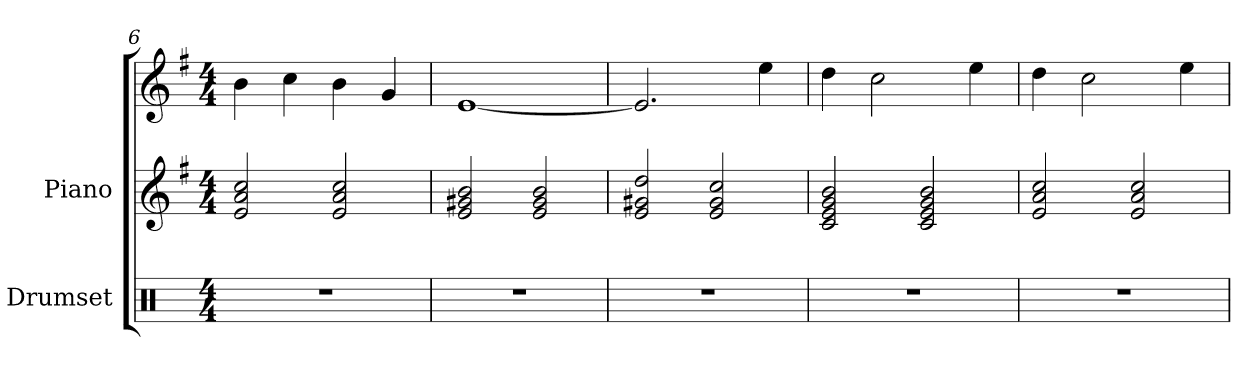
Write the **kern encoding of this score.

**kern	**kern	**kern
*part2	*part1	*part1
*staff3	*staff2	*staff1
*I"Drumset	*I"Piano	*
*I'Drs.	*I'Pno.	*
*clefX	*clefG2	*clefG2
*k[]	*k[f#]	*k[f#]
*M4/4	*M4/4	*M4/4
=6	=6	=6
1r	2e/ 2a/ 2cc/	4b\
.	.	4cc\
.	2e/ 2a/ 2cc/	4b\
.	.	4g/
=7	=7	=7
1r	2e/ 2g#X/ 2b/	[1e
.	2e/ 2g#/ 2b/	.
=8	=8	=8
1r	2e/ 2g#X/ 2dd/	2.e/]
.	2e/ 2g#/ 2cc/	.
.	.	4ee\
=9	=9	=9
1r	2c/ 2e/ 2g/ 2b/	4dd\
.	.	2cc\
.	2c/ 2e/ 2g/ 2b/	.
.	.	4ee\
=10	=10	=10
1r	2e/ 2a/ 2cc/	4dd\
.	.	2cc\
.	2e/ 2a/ 2cc/	.
.	.	4ee\
=	=	=
*-	*-	*-
